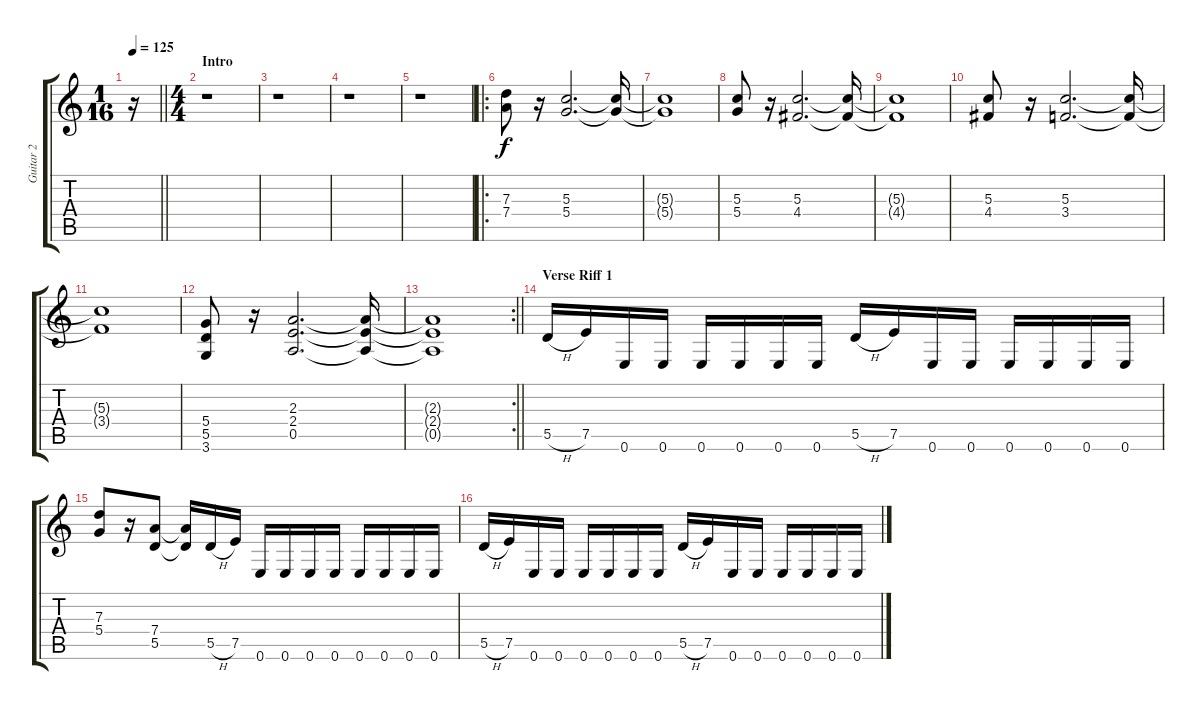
\track ("Guitar 2" "Guitar 2") {instrument overdrivenguitar}
\staff {score tabs}
\tuning (E4 B3 G3 D3 A2 E2) {hide}
\ts (1 16)
\tempo 125
\clef g2
\barLineRight lightlight
\ks c
r.16{dy f instrument overdrivenguitar} |
\ts (4 4)
\section ("" "Intro")
r.1 |
r.1 |
r.1 |
r.1 |
\ro
(7.3 7.4).8 r.16 (5.3 5.4).2{d} (5.3{t} 5.4{t}).16 |
(5.3{t} 5.4{t}).1 |
(5.3 5.4).8 r.16 (5.3 4.4).2{d} (5.3{t} 4.4{t}).16 |
(5.3{t} 4.4{t}).1 |
(5.3 4.4).8 r.16 (5.3 3.4).2{d} (5.3{t} 3.4{t}).16 |
(5.3{t} 3.4{t}).1 |
(5.4 5.5 3.6).8 r.16 (2.3 2.4 0.5).2{d} (2.3{t} 2.4{t} 0.5{t}).16 |
\rc 2
\barLineRight lightlight
(2.3{t} 2.4{t} 0.5{t}).1 |
\section ("" "Verse Riff 1")
5.5{h}.16 7.5.16 0.6.16 0.6.16 0.6.16 0.6.16 0.6.16 0.6.16 5.5{h}.16 7.5.16 0.6.16 0.6.16 0.6.16 0.6.16 0.6.16 0.6.16 |
(7.3 5.4).8 r.16 (7.4 5.5).8 (7.4{t} 5.5{t}).16 5.5{h}.16 7.5.16 0.6.16 0.6.16 0.6.16 0.6.16 0.6.16 0.6.16 0.6.16 0.6.16 |
5.5{h}.16 7.5.16 0.6.16 0.6.16 0.6.16 0.6.16 0.6.16 0.6.16 5.5{h}.16 7.5.16 0.6.16 0.6.16 0.6.16 0.6.16 0.6.16 0.6.16
